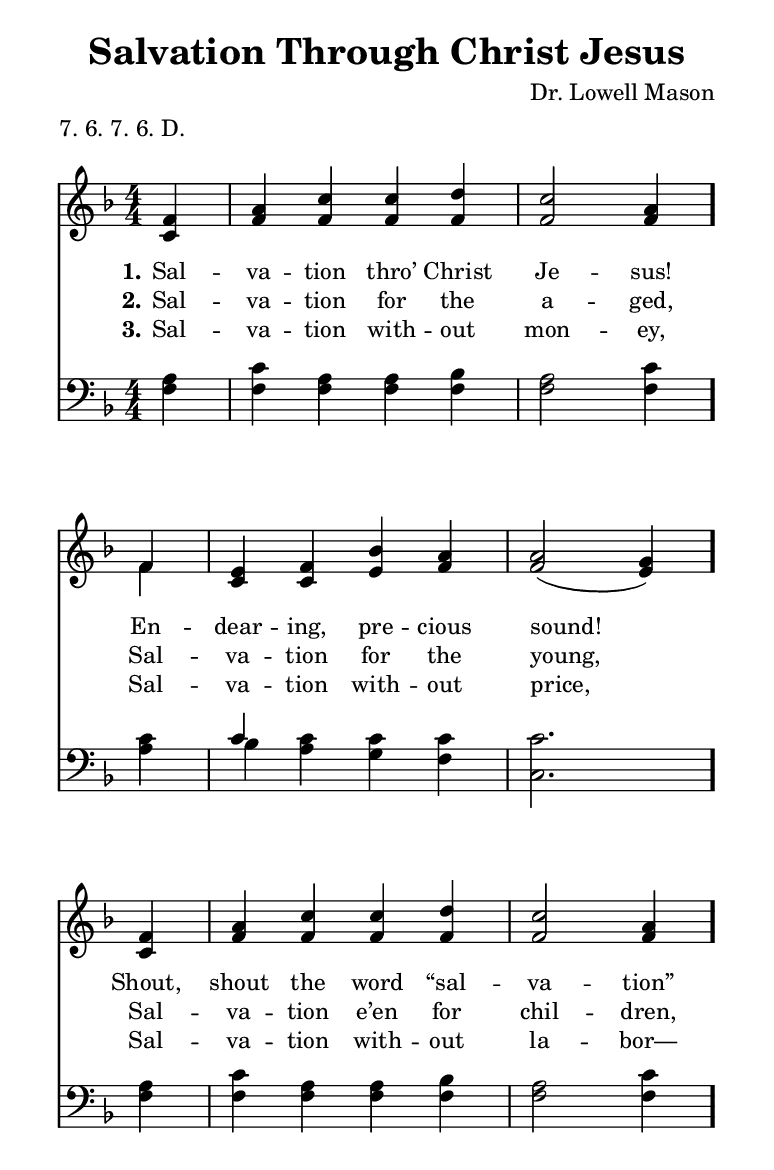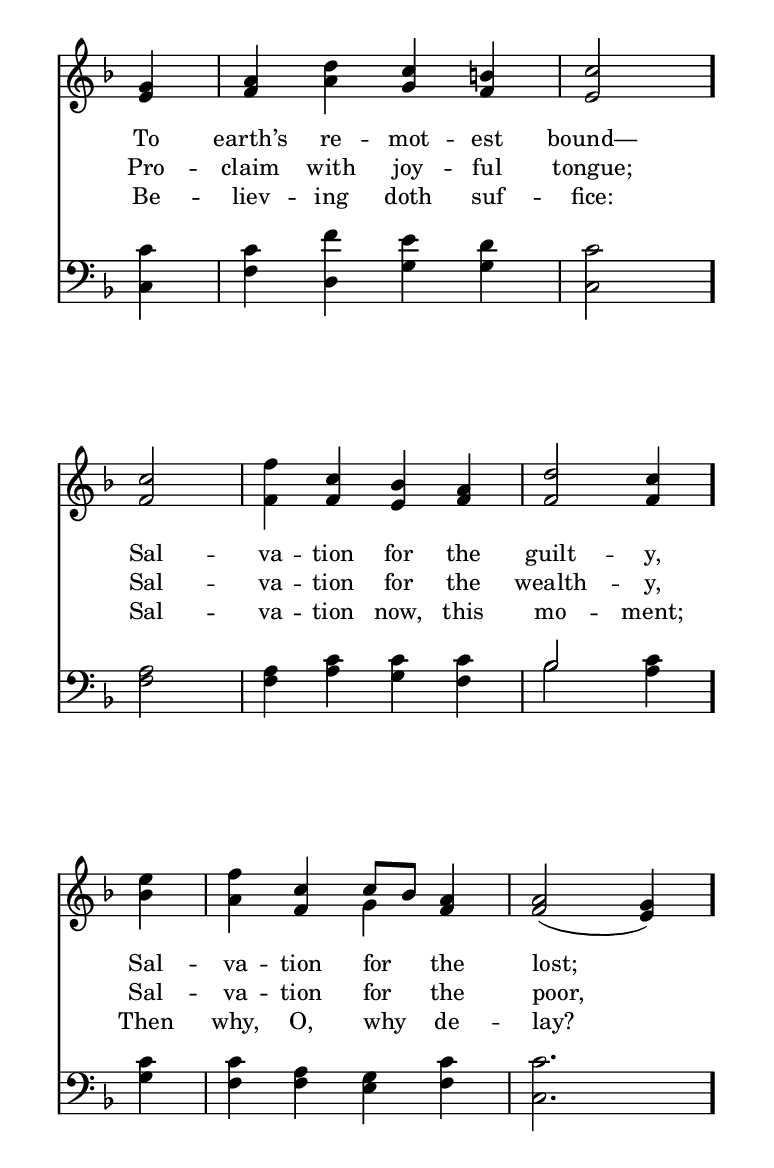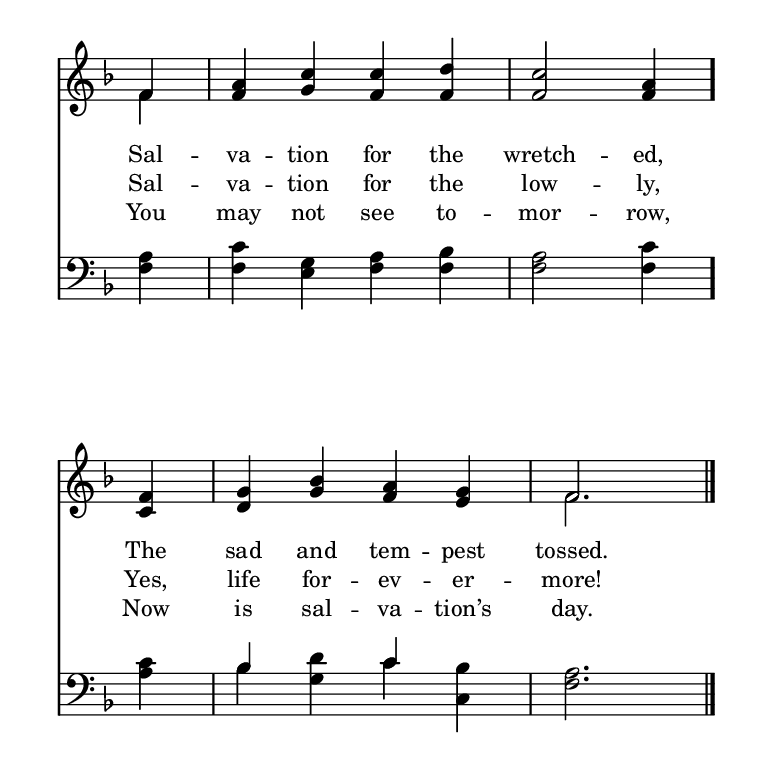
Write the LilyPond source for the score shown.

\include "common/global.ily"
\paper {
  \include "common/paper.ily"
  %ragged-bottom = ##t
  %ragged-last-bottom = ##t
  %systems-per-page = ##f
  %page-count = ##f
}

\header{
  hymnnumber = "34"
  title = "Salvation Through Christ Jesus"
  tunename = "Missionary"
  meter = "7. 6. 7. 6. D."
  %poet = ""
  composer = "Dr. Lowell Mason"
  %copyright = ""
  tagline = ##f
}

% for fermata in MIDI
ta = { \tempo 4=90 }
tb = { \tempo 4=45 }

patternAA = { c4 | c4 c4 c4 c4 | c2 c4 }
patternAB = { c2 | c4 c4 c4 c4 | c2 c4 }

patternBA = { c4 | c4 c4 c4 c4 | c2( c4) }
patternBB = { c4 | c4 c4 c4 c4 | c2. }
patternBC = { c4 | c4 c4 c8[ c8] c4 | c2( c4) }
patternBD = { c4 | c4 c4 c4 c4 | c2 }

global = {
  \include "common/overrides.ily"
  \override Staff.TimeSignature.style = #'numbered
  \time 4/4
  \override Score.MetronomeMark.transparent = ##t % hide all fermata changes too
  \ta
  \key f \major
  \partial 4
  \autoBeamOff
}

notesSoprano = {
\global
\relative c' {

  \changePitch \patternAA { f | a c c d     | c a }
  \changePitch \patternBA { f | e f bes a   | a g }
  \changePitch \patternAA { f | a c c d     | c a }
  \changePitch \patternBD { g | a d c b     | c   }

  \changePitch \patternAB { c | f c bes a   | d c }
  \changePitch \patternBC { e | f c c bes a | a g }
  \changePitch \patternAA { f | a c c d     | c a }
  \changePitch \patternBB { f | g bes a g   | f   }

  \bar "|."

}
}

notesAlto = {
\global
\relative e' {

  \changePitch \patternAA { c   | f f f f | f f }
  \changePitch \patternBA { f   | c c e f | f e }
  \changePitch \patternAA { c   | f f f f | f f }
  \changePitch \patternBD { e   | f a g f | e   }

  \changePitch \patternAB { f   | f f e f | f f }
  \changePitch \patternBA { bes | a f g f | f e }
  \changePitch \patternAA { f   | f g f f | f f }
  \changePitch \patternBB { c   | d g f e | f   }

}
}

notesTenor = {
\global
\relative a {

  \changePitch \patternAA { a | c a a bes   | a c   }
  \changePitch \patternBB { c | c c c c     | c     }
  \changePitch \patternAA { a | c a a bes   | a c   }
  \changePitch \patternBD { c | c f e d     | c     }

  \changePitch \patternAB { a | a c c c     | bes c }
  \changePitch \patternBB { c | c a g c     | c     }
  \changePitch \patternAA { a | c g a bes   | a c   }
  \changePitch \patternBB { c | bes d c bes | a     }

}
}

notesBass = {
\global
\relative f {

  \changePitch \patternAA { f | f f f f    | f f   }
  \changePitch \patternBB { a | bes a g f  | c     }
  \changePitch \patternAA { f | f f f f    | f f   }
  \changePitch \patternBD { c | f d g g    | c,    }

  \changePitch \patternAB { f | f a g f    | bes a }
  \changePitch \patternBB { g | f f e f    | c     }
  \changePitch \patternAA { f | f e f f    | f f   }
  \changePitch \patternBB { a | bes g c c, | f     }

}
}

wordsA = \lyricmode {
\set stanza = "1."

Sal -- va -- tion thro’ Christ Je -- sus! \bar "."
En -- dear -- ing, pre -- cious sound! \bar "." \break
Shout, shout the word “sal -- va -- tion” \bar "."
To earth’s re -- mot -- est bound— \bar "." \break
Sal -- va -- tion for the guilt -- y, \bar "."
Sal -- va -- tion for the lost; \bar "." \break
Sal -- va -- tion for the wretch -- ed, \bar "."
The sad and tem -- pest tossed. \bar "." \break

}

wordsB = \lyricmode {
\set stanza = "2."

Sal -- va -- tion for the a -- ged,
Sal -- va -- tion for the young,
Sal -- va -- tion e’en for chil -- dren,
Pro -- claim with joy -- ful tongue;
Sal -- va -- tion for the wealth -- y,
Sal -- va -- tion for the poor,
Sal -- va -- tion for the low -- ly,
Yes, life for -- ev -- er -- more!

}

wordsC = \lyricmode {
\set stanza = "3."

Sal -- va -- tion with -- out mon -- ey,
Sal -- va -- tion with -- out price,
Sal -- va -- tion with -- out la -- bor—
Be -- liev -- ing doth suf -- fice:
Sal -- va -- tion now, this mo -- ment;
Then why, O, why de -- lay?
You may not see to -- mor -- row,
Now is sal -- va -- tion’s day.

}

\score {
  \context ChoirStaff <<
    \context Staff = upper <<
      \set ChoirStaff.systemStartDelimiter = #'SystemStartBar
      \partcombine #'(2 . 9) \notesSoprano \notesAlto
      \context NullVoice = sopranos { \voiceOne << \notesSoprano >> }
      \context NullVoice = altos { \voiceTwo << \notesAlto >> }
      \context Lyrics = one   \lyricsto sopranos \wordsA
      \context Lyrics = two   \lyricsto sopranos \wordsB
      \context Lyrics = three \lyricsto sopranos \wordsC
    >>
    \context Staff = men <<
      \clef bass
      \partcombine #'(2 . 9) \notesTenor \notesBass
      \context NullVoice = tenors { \voiceOne << \notesTenor >> }
      \context NullVoice = basses { \voiceTwo << \notesBass >> }
    >>
  >>
  \layout {
    \include "common/layout.ily"
  }
  \midi{
    \include "common/midi.ily"
  }
}

\version "2.19.49"  % necessary for upgrading to future LilyPond versions.

% vi:set et ts=2 sw=2 ai nocindent syntax=lilypond:
